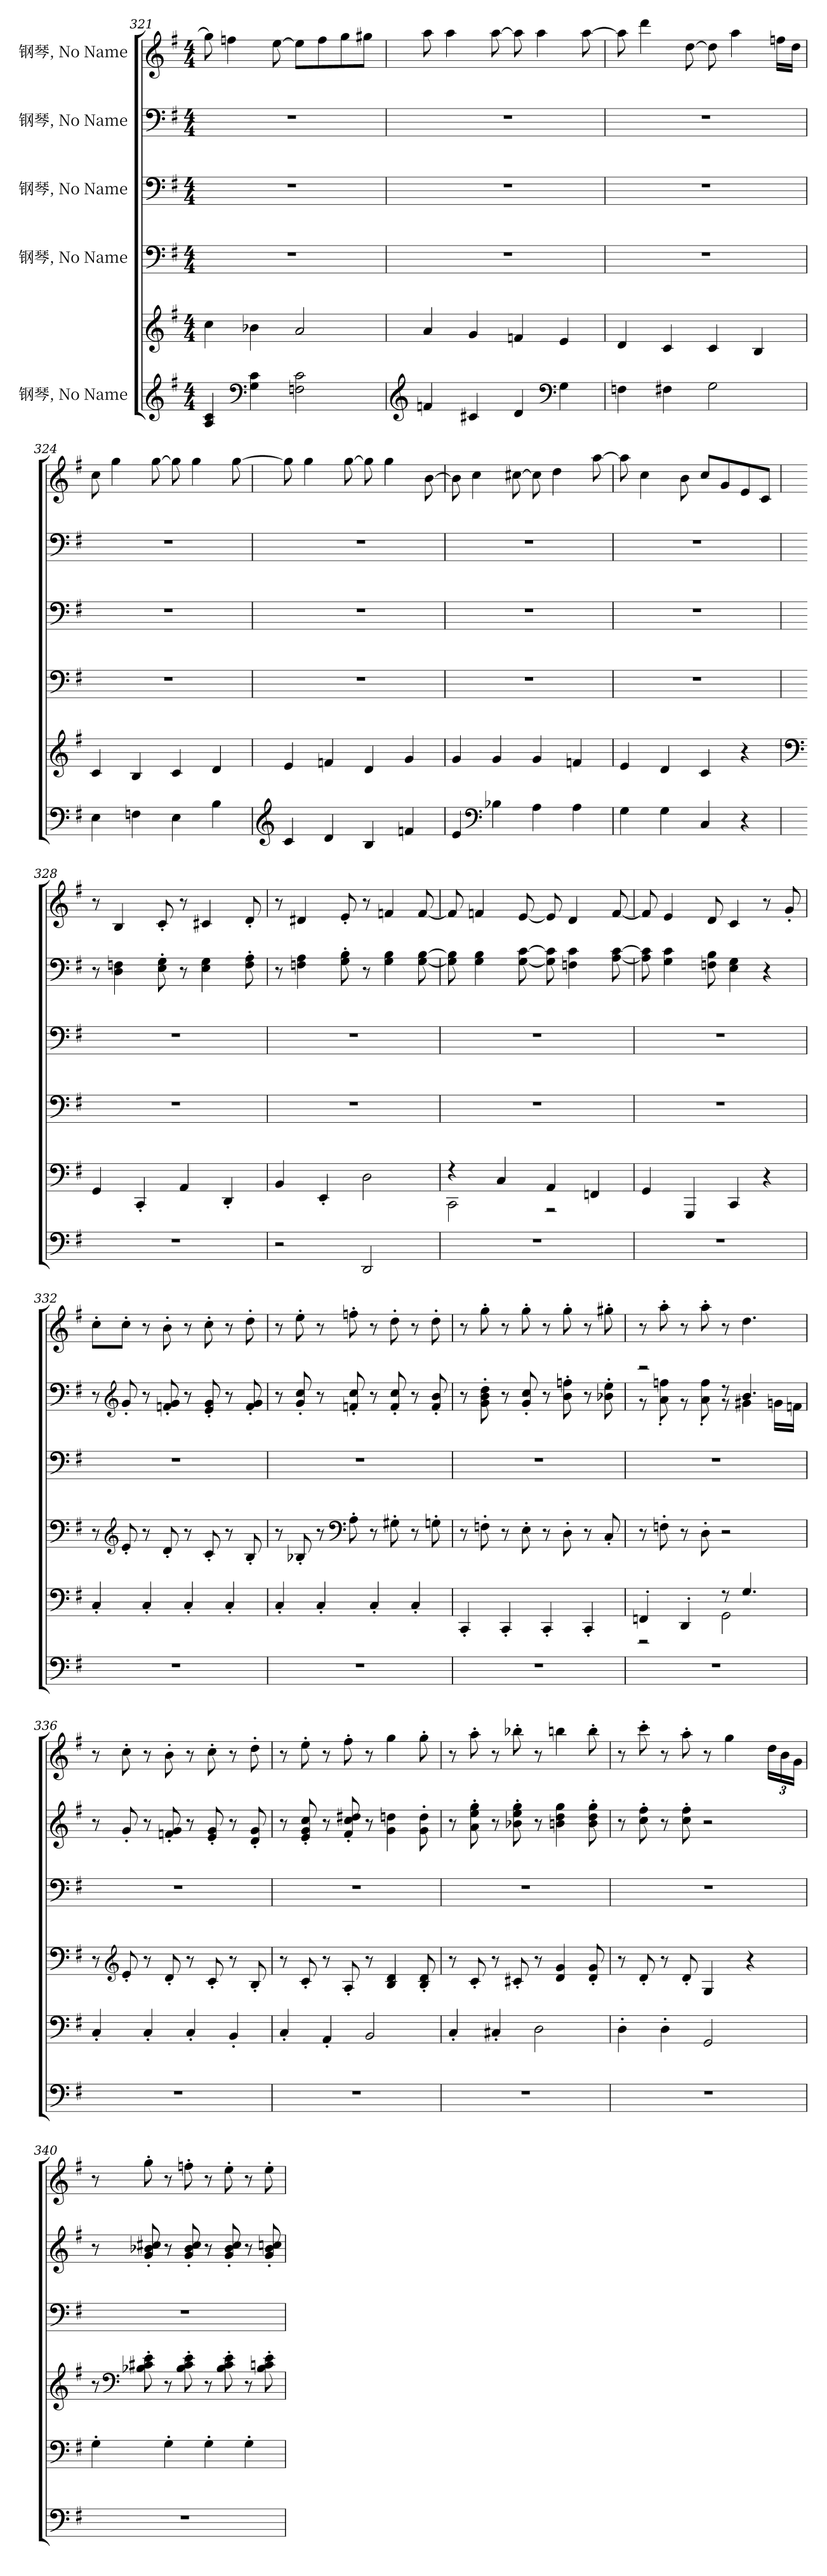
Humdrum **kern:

**kern	**kern	**kern	**kern	**kern	**kern
*part5	*part5	*part4	*part3	*part2	*part1
*staff6	*staff5	*staff4	*staff3	*staff2	*staff1
*I"钢琴, No Name	*	*I"钢琴, No Name	*I"钢琴, No Name	*I"钢琴, No Name	*I"钢琴, No Name
*clefG2	*clefG2	*clefF4	*clefF4	*clefF4	*clefG2
*k[f#]	*k[f#]	*k[f#]	*k[f#]	*k[f#]	*k[f#]
*M4/4	*M4/4	*M4/4	*M4/4	*M4/4	*M4/4
*MM86	*MM86	*MM86	*MM86	*MM86	*MM86
=321	=321	=321	=321	=321	=321
4A/ 4c/	4cc\	1r	1r	1r	8gg\]
.	.	.	.	.	4ffn\
*clefF4	*	*	*	*	*
4G\ 4c\	4b-X\	.	.	.	.
.	.	.	.	.	[8ee\
2Fn\ 2c\	2a/	.	.	.	8ee\L]
.	.	.	.	.	8ff\
.	.	.	.	.	8gg\
.	.	.	.	.	8gg#X\J
!!LO:LB:g=z
=322	=322	=322	=322	=322	=322
*clefG2	*	*	*	*	*
*	*	*	*	*	*MM86
4fn/	4a/	1r	1r	1r	8aa\
.	.	.	.	.	4aa\
4c#X/	4g/	.	.	.	.
.	.	.	.	.	[8aa\
4d/	4fn/	.	.	.	8aa\]
.	.	.	.	.	4aa\
*clefF4	*	*	*	*	*
4G\	4e/	.	.	.	.
.	.	.	.	.	[8aa\
=323	=323	=323	=323	=323	=323
4Fn\	4d/	1r	1r	1r	8aa\]
.	.	.	.	.	4ddd\
4F#X\	4c/	.	.	.	.
.	.	.	.	.	[8dd\
2G\	4c/	.	.	.	8dd\]
.	.	.	.	.	4aa\
.	4B/	.	.	.	.
.	.	.	.	.	16ffn\LL
*	*	*	*	*	*MM82
.	.	.	.	.	16dd\JJ
=324	=324	=324	=324	=324	=324
*	*	*	*	*	*MM86
4E\	4c/	1r	1r	1r	8cc\
.	.	.	.	.	4gg\
4Fn\	4B/	.	.	.	.
.	.	.	.	.	[8gg\
4E\	4c/	.	.	.	8gg\]
.	.	.	.	.	4gg\
4B\	4d/	.	.	.	.
.	.	.	.	.	[8gg\
=325	=325	=325	=325	=325	=325
*clefG2	*	*	*	*	*
4c/	4e/	1r	1r	1r	8gg\]
.	.	.	.	.	4gg\
4d/	4fn/	.	.	.	.
.	.	.	.	.	[8gg\
4B/	4d/	.	.	.	8gg\]
.	.	.	.	.	4gg\
4fn/	4g/	.	.	.	.
.	.	.	.	.	[8b\
!!LO:PB:g=z
=326	=326	=326	=326	=326	=326
*	*	*	*	*	*MM86
4e/	4g/	1r	1r	1r	8b\]
.	.	.	.	.	4cc\
*clefF4	*	*	*	*	*
4B-X\	4g/	.	.	.	.
.	.	.	.	.	[8cc#X\
4A\	4g/	.	.	.	8cc#\]
.	.	.	.	.	4dd\
4A\	4fn/	.	.	.	.
.	.	.	.	.	[8aa\
=327	=327	=327	=327	=327	=327
*	*	*	*	*	*MM86
4G\	4e/	1r	1r	1r	8aa\]
.	.	.	.	.	4cc\
4G\	4d/	.	.	.	.
.	.	.	.	.	8b\
4C/	4c/	.	.	.	8cc/L
.	.	.	.	.	8g/
4r	4r	.	.	.	8e/
.	.	.	.	.	8c/J
=328	=328	=328	=328	=328	=328
*	*clefF4	*	*	*	*
*	*	*	*	*	*MM86
1r	4GG/	1r	1r	8r	8r
.	.	.	.	4D\ 4Fn\	4B/
.	4CC'/	.	.	.	.
.	.	.	.	8E\' 8G\'	8c'/
.	4AA/	.	.	8r	8r
.	.	.	.	4E\ 4G\	4c#X/
.	4DD'/	.	.	.	.
.	.	.	.	8F\' 8A\'	8d'/
=329	=329	=329	=329	=329	=329
2r	4BB/	1r	1r	8r	8r
.	.	.	.	4Fn\ 4A\	4d#X/
.	4EE'/	.	.	.	.
.	.	.	.	8G\' 8B\'	8e'/
2DD/	2D\	.	.	8r	8r
.	.	.	.	4G\ 4B\	4fn/
.	.	.	.	[8G\ [8B\	[8f/
!!LO:LB:g=z
=330	=330	=330	=330	=330	=330
*	*	*	*	*	*MM86
*	*^	*	*	*	*
1r	4r	2CC\	1r	1r	8G\] 8B\]	8f/]
.	.	.	.	.	4G\ 4B\	4fn/
.	4C/	.	.	.	.	.
.	.	.	.	.	[8G\ [8c\	[8e/
.	4AA/	2r	.	.	8G\] 8c\]	8e/]
.	.	.	.	.	4Fn\ 4c\	4d/
.	4FFn/	.	.	.	.	.
.	.	.	.	.	[8A\ [8c\	[8f/
*	*v	*v	*	*	*	*
=331	=331	=331	=331	=331	=331
*	*	*	*	*	*MM86
1r	4GG/	1r	1r	8A\] 8c\]	8f/]
.	.	.	.	4G\ 4c\	4e/
.	4GGG/	.	.	.	.
.	.	.	.	8Fn\ 8B\	8d/
.	4CC/	.	.	4E\ 4G\	4c/
.	4r	.	.	4r	8r
*	*	*	*	*	*MM81
.	.	.	.	.	8g'/
=332	=332	=332	=332	=332	=332
*	*	*	*	*	*MM86
1r	4C'/	8r	1r	8r	8cc'\L
*	*	*clefG2	*	*clefG2	*
.	.	8e'/	.	8g'/	8cc'\J
.	4C'/	8r	.	8r	8r
.	.	8d'/	.	8fn/' 8g/'	8b'\
.	4C'/	8r	.	8r	8r
.	.	8c'/	.	8e/' 8g/'	8cc'\
.	4C'/	8r	.	8r	8r
.	.	8B'/	.	8f/' 8g/'	8dd'\
!!LO:PB:g=z
=333	=333	=333	=333	=333	=333
1r	4C'/	8r	1r	8r	8r
.	.	8B-X'/	.	8g/' 8cc/'	8ee'\
.	4C'/	8r	.	8r	8r
*	*	*clefF4	*	*	*
.	.	8A'\	.	8fn/' 8cc/'	8ffn'\
.	4C'/	8r	.	8r	8r
.	.	8G#X'\	.	8f/' 8cc/'	8dd'\
.	4C'/	8r	.	8r	8r
.	.	8Gn'\	.	8f/' 8b/'	8dd'\
=334	=334	=334	=334	=334	=334
*	*	*	*	*	*MM86
1r	4CC'/	8r	1r	8r	8r
.	.	8Fn'\	.	8g\' 8b\' 8dd\'	8gg'\
.	4CC'/	8r	.	8r	8r
.	.	8E'\	.	8g/' 8cc/'	8gg'\
.	4CC'/	8r	.	8r	8r
.	.	8D'\	.	8b\' 8ffn\'	8gg'\
.	4CC'/	8r	.	8r	8r
.	.	8C'/	.	8b-X\' 8ee\'	8gg#X'\
=335	=335	=335	=335	=335	=335
*	*^	*	*	*^	*
1r	4FFn'/	2r	8r	1r	2r	8r	8r
.	.	.	8Fn'\	.	.	8a\' 8ffn\'	8aa'\
.	4DD'/	.	8r	.	.	8r	8r
.	.	.	8D'\	.	.	8a\' 8ff\'	8aa'\
.	8r	2GG\	2r	.	8r	8r	8r
.	4.G/	.	.	.	4.b/	4g#X\	4.dd\
.	.	.	.	.	.	16gn\LL	.
.	.	.	.	.	.	16fn\JJ	.
*	*v	*v	*	*	*v	*v	*
!!LO:LB:g=z
=336	=336	=336	=336	=336	=336
*	*	*	*	*	*MM86
1r	4C'/	8r	1r	8r	8r
*	*	*clefG2	*	*	*
.	.	8e'/	.	8g'/	8cc'\
.	4C'/	8r	.	8r	8r
.	.	8d'/	.	8fn/' 8g/'	8b'\
.	4C'/	8r	.	8r	8r
.	.	8c'/	.	8e/' 8g/'	8cc'\
.	4BB'/	8r	.	8r	8r
.	.	8B'/	.	8d/' 8g/'	8dd'\
=337	=337	=337	=337	=337	=337
1r	4C'/	8r	1r	8r	8r
.	.	8c'/	.	8e/' 8g/' 8cc/'	8ee'\
.	4AA'/	8r	.	8r	8r
.	.	8A'/	.	8f#/' 8cc/' 8dd#X/'	8ff#'\
.	2BB/	8r	.	8r	8r
.	.	4B/ 4d/	.	4g\ 4ddn\	4gg\
.	.	8B/' 8d/'	.	8g\' 8dd\'	8gg'\
=338	=338	=338	=338	=338	=338
*	*	*	*	*	*MM86
1r	4C'/	8r	1r	8r	8r
.	.	8c'/	.	8a\' 8ee\' 8gg\'	8aa'\
.	4C#X'/	8r	.	8r	8r
.	.	8c#X'/	.	8b-X\' 8ee\' 8gg\'	8bb-X'\
.	2D\	8r	.	8r	8r
.	.	4d/ 4g/	.	4bn\ 4dd\ 4gg\	4bbn\
.	.	8d/' 8g/'	.	8b\' 8dd\' 8gg\'	8bb'\
!!LO:PB:g=z
=339	=339	=339	=339	=339	=339
*	*	*	*	*	*MM86
1r	4D'\	8r	1r	8r	8r
.	.	8d'/	.	8cc\' 8ff#\'	8ccc'\
.	4D'\	8r	.	8r	8r
.	.	8d'/	.	8cc\' 8ff#\'	8aa'\
.	2GG/	4G/	.	2r	8r
.	.	.	.	.	4gg\
.	.	4r	.	.	.
*	*	*	*	*	*Xbrackettup
.	.	.	.	.	24dd\LL
.	.	.	.	.	24b\
.	.	.	.	.	24g\JJ
=340	=340	=340	=340	=340	=340
*	*	*	*	*	*MM86
1r	4G'\	8r	1r	8r	8r
*	*	*clefF4	*	*	*
.	.	8B-X\' 8c#X\' 8e\'	.	8g/' 8b-X/' 8cc#X/'	8gg'\
.	4G'\	8r	.	8r	8r
.	.	8B-\' 8c#\' 8e\'	.	8g/' 8b-/' 8cc#/'	8ffn'\
.	4G'\	8r	.	8r	8r
.	.	8B-\' 8c#\' 8e\'	.	8g/' 8b-/' 8cc#/'	8ee'\
.	4G'\	8r	.	8r	8r
.	.	8B-\' 8cn\' 8e\'	.	8g/' 8b-/' 8ccn/'	8ee'\
=	=	=	=	=	=
*-	*-	*-	*-	*-	*-
